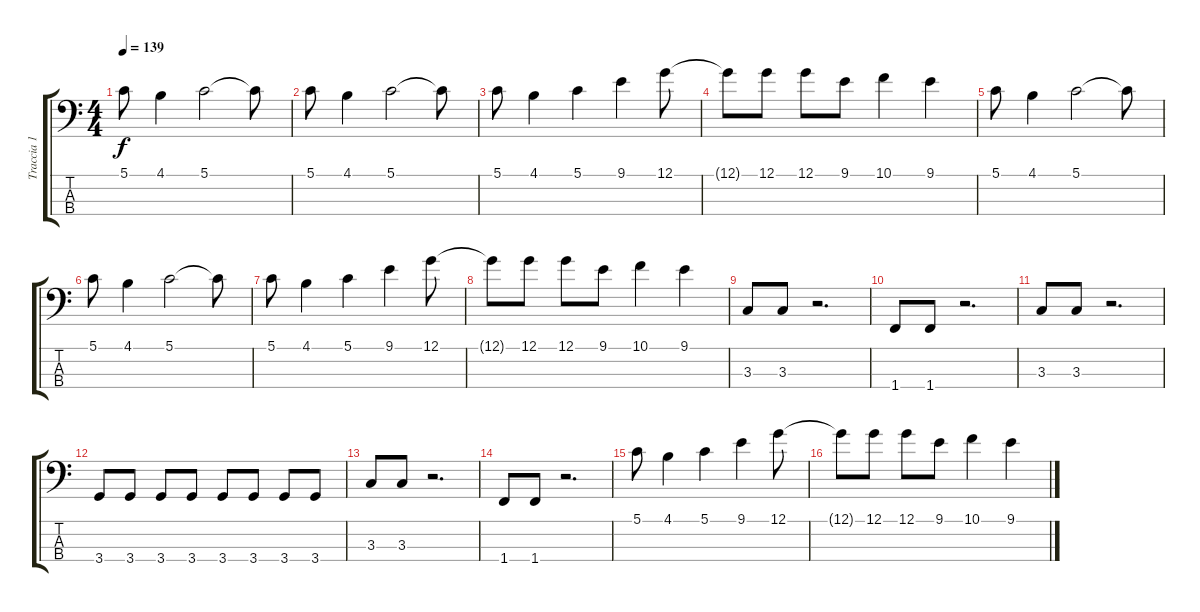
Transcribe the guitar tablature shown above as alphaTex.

\track ("Traccia 1" "Traccia 1") {instrument electricbasspick}
\staff {score tabs}
\tuning (G2 D2 A1 E1) {hide}
\ts (4 4)
\tempo 139
\clef f4
\ks c
5.1.8{dy f} 4.1.4 5.1.2 5.1{t}.8 |
5.1.8 4.1.4 5.1.2 5.1{t}.8 |
5.1.8 4.1.4 5.1.4 9.1.4 12.1.8 |
12.1{t}.8 12.1.8 12.1.8 9.1.8 10.1.4 9.1.4 |
5.1.8 4.1.4 5.1.2 5.1{t}.8 |
5.1.8 4.1.4 5.1.2 5.1{t}.8 |
5.1.8 4.1.4 5.1.4 9.1.4 12.1.8 |
12.1{t}.8 12.1.8 12.1.8 9.1.8 10.1.4 9.1.4 |
3.3.8 3.3.8 r.2{d} |
1.4.8 1.4.8 r.2{d} |
3.3.8 3.3.8 r.2{d} |
3.4.8 3.4.8 3.4.8 3.4.8 3.4.8 3.4.8 3.4.8 3.4.8 |
3.3.8 3.3.8 r.2{d} |
1.4.8 1.4.8 r.2{d} |
5.1.8 4.1.4 5.1.4 9.1.4 12.1.8 |
12.1{t}.8 12.1.8 12.1.8 9.1.8 10.1.4 9.1.4
